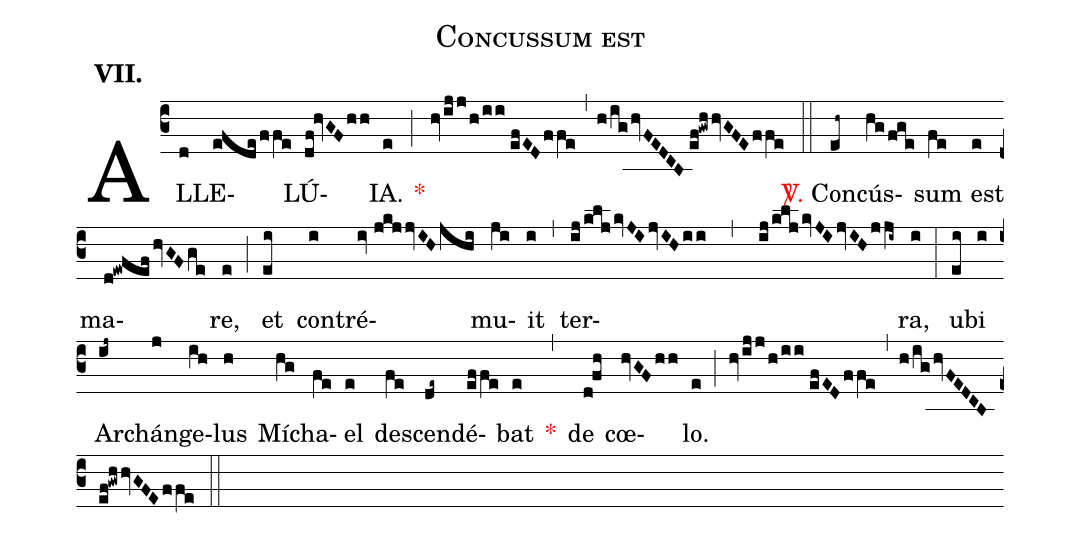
name:Concussum est;
mode:VII.;
office-part:Alleluia;
%%
(c3) AL(d)LE(efde/ffe)LÚ(df!hvGFhh)IA.(e) <v>\red{*}</v>(;) (hvijj/h/ii//efEDffe) (,) (h/ig/hvFEDCB//ef!gwhhvGFEffe) (::) <v>\red{\Vbar.}</v> Con(eh~)cús(hg/fge)sum(fe) est(e) ma(d!ewfefhvGFge)re,(e) (;) et(ei) con(i)tré(iv//jkjjvIHjhi)mu(ji)it(i) (,) ter(ij/kljkvJIjvIHii,ij/kljkvJIjvIHjji~)ra,(i) (:) u(ei)bi(i) Arch(ij~)án(j)ge(ih)lus(h) Mí(hg)cha(fe)el(e) de(fe)scen(de~)dé(effe)bat(e) <v>\red{*}</v>(,) de(d!fh) cœ(hvGFhh)lo.(e) (;) (hvijj/h/ii//efEDffe) (,) (h/ighvFEDCB//ef!gwhhvGFE/ffe) (::)
